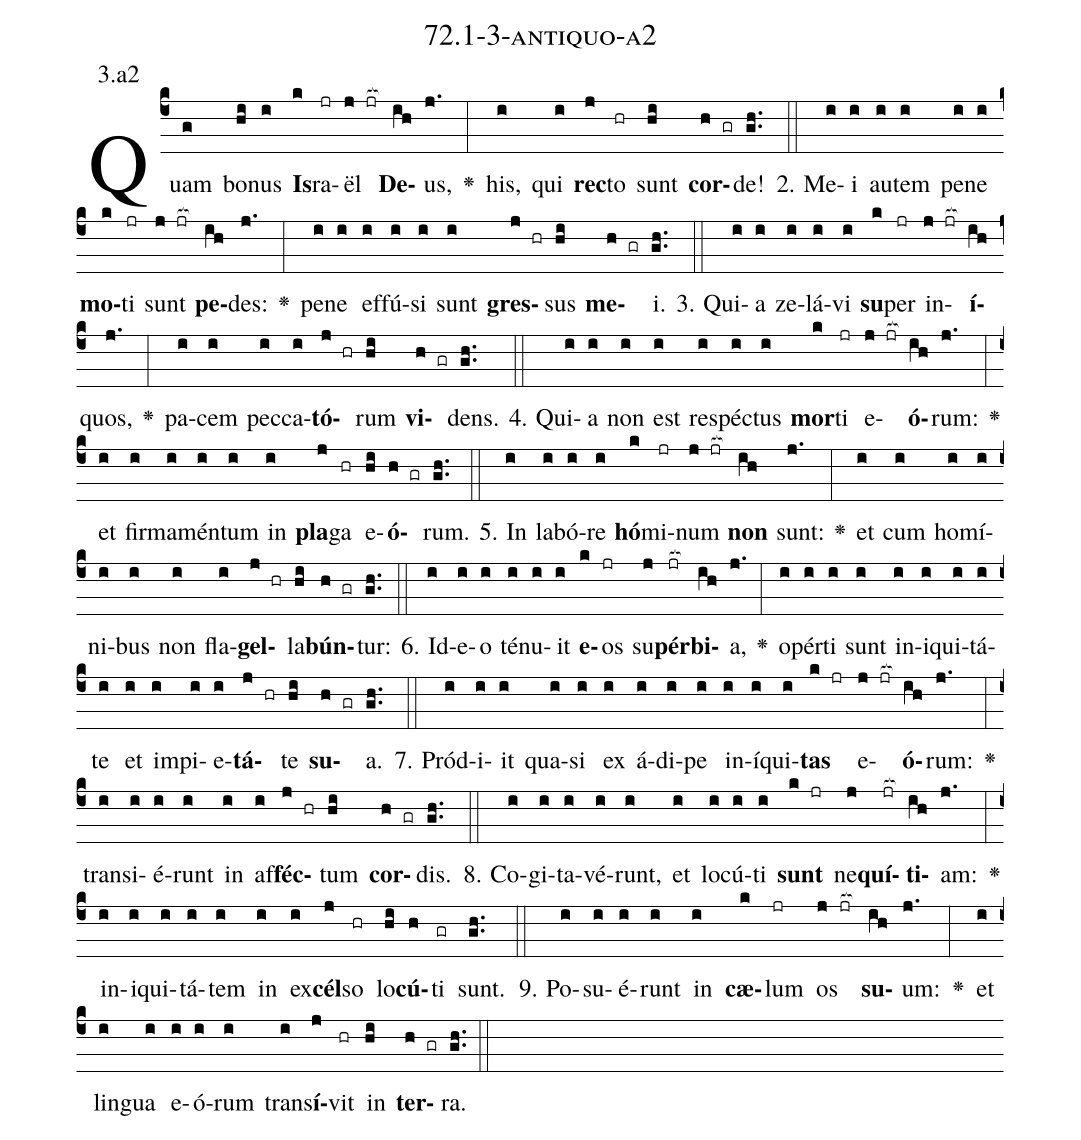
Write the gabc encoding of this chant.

name: 72.1-3-antiquo-a2;
annotation: 3.a2;
%%
(c4)Quam(g) bo(hi)nus(i) <b>Is</b>(k)ra(jr)ël(j jr[ocb:1{]) <b>De</b>(ih[ocb:0}])us,(j.) <v>\greheightstar</v>(:) his,(i) qui(i) <b>rec</b>(j)to(hr) sunt(hi) <b>cor</b>(h gr)de!(gh..) (::)
2. Me(i)i(i) au(i)tem(i) pe(i)ne(i) <b>mo</b>(k)ti(jr) sunt(j jr[ocb:1{]) <b>pe</b>(ih[ocb:0}])des:(j.) <v>\greheightstar</v>(:) pe(i)ne(i) ef(i)fú(i)si(i) sunt(i) <b>gres</b>(j hr)sus(hi) <b>me</b>(h gr)i.(gh..) (::)
3. Qui(i)a(i) ze(i)lá(i)vi(i) <b>su</b>(k)per(jr) in(j jr[ocb:1{])<b>í</b>(ih[ocb:0}])quos,(j.) <v>\greheightstar</v>(:) pa(i)cem(i) pec(i)ca(i)<b>tó</b>(j hr)rum(hi) <b>vi</b>(h gr)dens.(gh..) (::)
4. Qui(i)a(i) non(i) est(i) re(i)spéc(i)tus(i) <b>mor</b>(k)ti(jr) e(j jr[ocb:1{])<b>ó</b>(ih[ocb:0}])rum:(j.) <v>\greheightstar</v>(:) et(i) fir(i)ma(i)mén(i)tum(i) in(i) <b>pla</b>(j)ga(hr) e(hi)<b>ó</b>(h gr)rum.(gh..) (::)
5. In(i) la(i)bó(i)re(i) <b>hó</b>(k)mi(jr)num(j jr[ocb:1{]) <b>non</b>(ih[ocb:0}]) sunt:(j.) <v>\greheightstar</v>(:) et(i) cum(i) ho(i)mí(i)ni(i)bus(i) non(i) fla(i)<b>gel</b>(j hr)la(hi)<b>bún</b>(h gr)tur:(gh..) (::)
6. Id(i)e(i)o(i) té(i)nu(i)it(i) <b>e</b>(k)os(jr) su(j)<b>pér</b>(jr[ocb:1{])<b>bi</b>(ih[ocb:0}])a,(j.) <v>\greheightstar</v>(:) o(i)pér(i)ti(i) sunt(i) in(i)i(i)qui(i)tá(i)te(i) et(i) im(i)pi(i)e(i)<b>tá</b>(j hr)te(hi) <b>su</b>(h gr)a.(gh..) (::)
7. Pród(i)i(i)it(i) qua(i)si(i) ex(i) á(i)di(i)pe(i) in(i)í(i)qui(i)<b>tas</b>(k jr) e(j jr[ocb:1{])<b>ó</b>(ih[ocb:0}])rum:(j.) <v>\greheightstar</v>(:) trans(i)i(i)é(i)runt(i) in(i) af(i)<b>féc</b>(j hr)tum(hi) <b>cor</b>(h gr)dis.(gh..) (::)
8. Co(i)gi(i)ta(i)vé(i)runt,(i) et(i) lo(i)cú(i)ti(i) <b>sunt</b>(k jr) ne(j)<b>quí</b>(jr[ocb:1{])<b>ti</b>(ih[ocb:0}])am:(j.) <v>\greheightstar</v>(:) in(i)i(i)qui(i)tá(i)tem(i) in(i) ex(i)<b>cél</b>(j)so(hr) lo(hi)<b>cú</b>(h)ti(gr) sunt.(gh..) (::)
9. Po(i)su(i)é(i)runt(i) in(i) <b>cæ</b>(k)lum(jr) os(j jr[ocb:1{]) <b>su</b>(ih[ocb:0}])um:(j.) <v>\greheightstar</v>(:) et(i) lin(i)gua(i) e(i)ó(i)rum(i) trans(i)<b>í</b>(j)vit(hr) in(hi) <b>ter</b>(h gr)ra.(gh..) (::)
